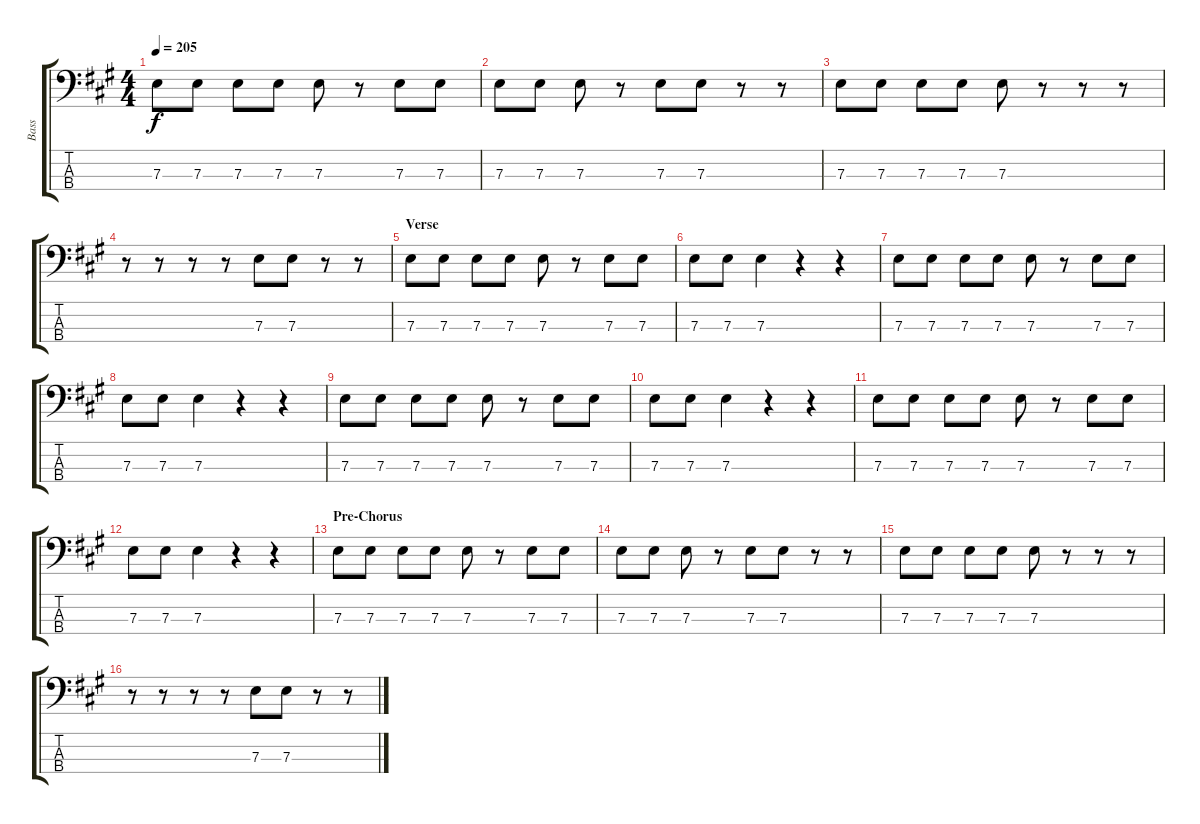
\track ("Bass" "Bass") {instrument electricbassfinger}
\staff {score tabs}
\tuning (G2 D2 A1 E1) {hide}
\ts (4 4)
\tempo 205
\clef f4
\ks a
7.3.8{dy f} 7.3.8 7.3.8 7.3.8 7.3.8 r.8 7.3.8 7.3.8 |
7.3.8 7.3.8 7.3.8 r.8 7.3.8 7.3.8 r.8 r.8 |
7.3.8 7.3.8 7.3.8 7.3.8 7.3.8 r.8 r.8 r.8 |
r.8 r.8 r.8 r.8 7.3.8 7.3.8 r.8 r.8 |
\section ("" "Verse")
7.3.8 7.3.8 7.3.8 7.3.8 7.3.8 r.8 7.3.8 7.3.8 |
7.3.8 7.3.8 7.3.4 r.4 r.4 |
7.3.8 7.3.8 7.3.8 7.3.8 7.3.8 r.8 7.3.8 7.3.8 |
7.3.8 7.3.8 7.3.4 r.4 r.4 |
7.3.8 7.3.8 7.3.8 7.3.8 7.3.8 r.8 7.3.8 7.3.8 |
7.3.8 7.3.8 7.3.4 r.4 r.4 |
7.3.8 7.3.8 7.3.8 7.3.8 7.3.8 r.8 7.3.8 7.3.8 |
7.3.8 7.3.8 7.3.4 r.4 r.4 |
\section ("" "Pre-Chorus")
7.3.8 7.3.8 7.3.8 7.3.8 7.3.8 r.8 7.3.8 7.3.8 |
7.3.8 7.3.8 7.3.8 r.8 7.3.8 7.3.8 r.8 r.8 |
7.3.8 7.3.8 7.3.8 7.3.8 7.3.8 r.8 r.8 r.8 |
r.8 r.8 r.8 r.8 7.3.8 7.3.8 r.8 r.8
